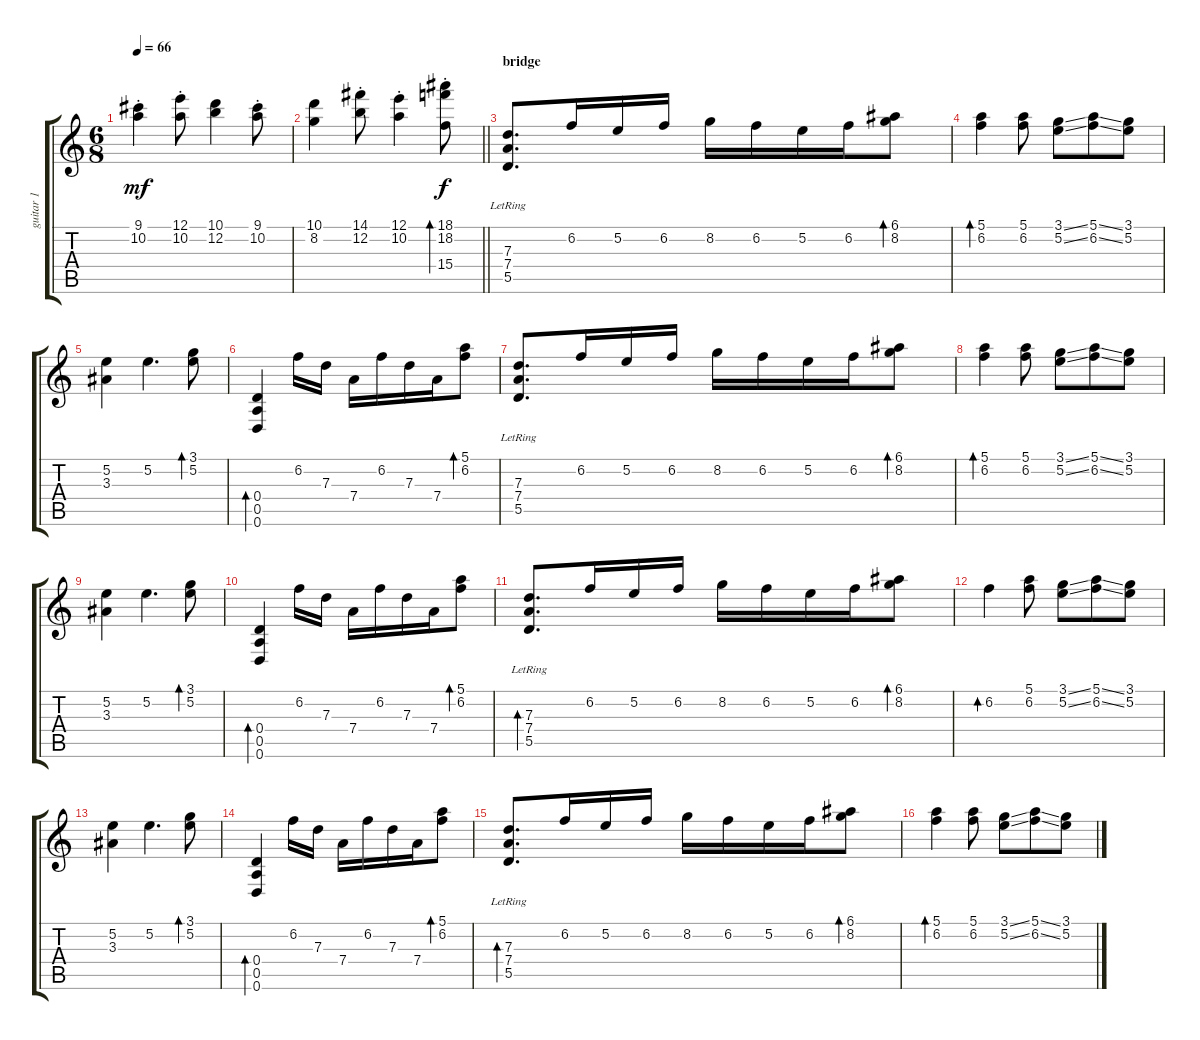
\track ("guitar 1" "guitar 1") {instrument acousticguitarnylon}
\staff {score tabs}
\tuning (E4 B3 G3 D3 A2 D2) {hide}
\ts (6 8)
\tempo 66
\clef g2
\ks c
(9.1{st} 10.2{st}).4{dy mf} (12.1{st} 10.2{st}).8 (10.1 12.2).4 (9.1{st} 10.2{st}).8 |
\barLineRight lightlight
(10.1 8.2).4 (14.1{st} 12.2{st}).8 (12.1{st} 10.2{st}).4 (18.1{st} 18.2{st} 15.4{st}).8{bd 30 dy f} |
\section ("" "bridge")
(7.3{lr} 7.4{lr} 5.5{lr}).8{d} 6.2.16 5.2.16 6.2.16 8.2.16 6.2.16 5.2.16 6.2.16 (6.1 8.2).8{bd 120} |
(5.1 6.2).4{bd 120} (5.1 6.2).8 (3.1{ss} 5.2{ss}).8 (5.1{ss} 6.2{ss}).8 (3.1 5.2).8 |
(5.2 3.3).4 5.2.4{d} (3.1 5.2).8{bd 120} |
(0.4 0.5 0.6).4{bd 120} 6.2.16 7.3.16 7.4.16 6.2.16 7.3.16 7.4.16 (5.1 6.2).8{bd 120} |
(7.3{lr} 7.4{lr} 5.5{lr}).8{d} 6.2.16 5.2.16 6.2.16 8.2.16 6.2.16 5.2.16 6.2.16 (6.1 8.2).8{bd 120} |
(5.1 6.2).4{bd 120} (5.1 6.2).8 (3.1{ss} 5.2{ss}).8 (5.1{ss} 6.2{ss}).8 (3.1 5.2).8 |
(5.2 3.3).4 5.2.4{d} (3.1 5.2).8{bd 120} |
(0.4 0.5 0.6).4{bd 120} 6.2.16 7.3.16 7.4.16 6.2.16 7.3.16 7.4.16 (5.1 6.2).8{bd 120} |
(7.3{lr} 7.4{lr} 5.5{lr}).8{d bd 120} 6.2.16 5.2.16 6.2.16 8.2.16 6.2.16 5.2.16 6.2.16 (6.1 8.2).8{bd 120} |
6.2.4{bd 120} (5.1 6.2).8 (3.1{ss} 5.2{ss}).8 (5.1{ss} 6.2{ss}).8 (3.1 5.2).8 |
(5.2 3.3).4 5.2.4{d} (3.1 5.2).8{bd 120} |
(0.4 0.5 0.6).4{bd 120} 6.2.16 7.3.16 7.4.16 6.2.16 7.3.16 7.4.16 (5.1 6.2).8{bd 120} |
(7.3{lr} 7.4{lr} 5.5{lr}).8{d bd 120} 6.2.16 5.2.16 6.2.16 8.2.16 6.2.16 5.2.16 6.2.16 (6.1 8.2).8{bd 120} |
(5.1 6.2).4{bd 120} (5.1 6.2).8 (3.1{ss} 5.2{ss}).8 (5.1{ss} 6.2{ss}).8 (3.1 5.2).8
